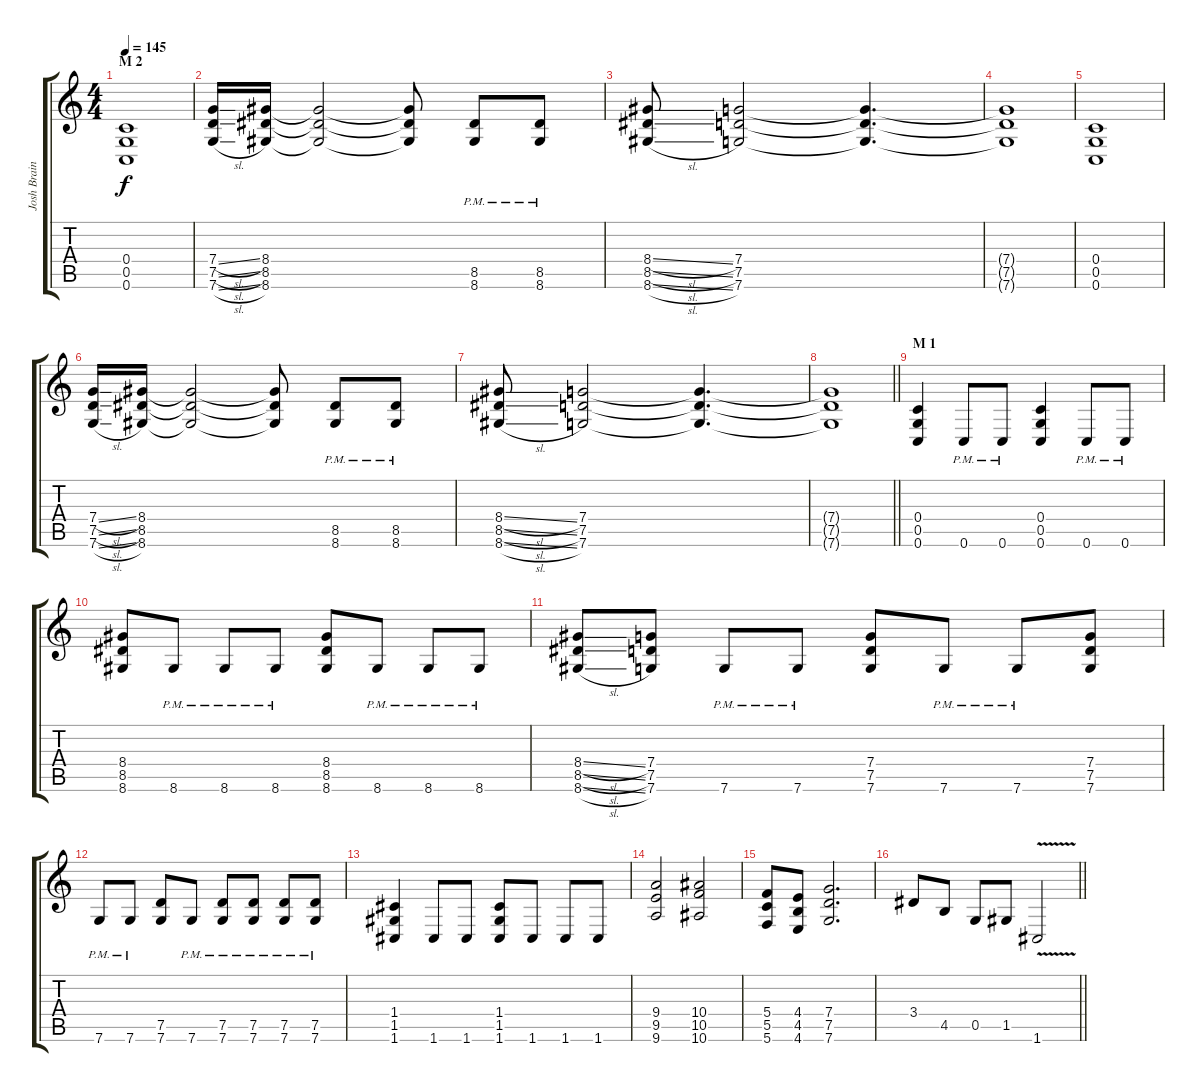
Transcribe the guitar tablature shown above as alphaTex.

\track ("Josh Brainard" "Josh Brain") {instrument distortionguitar}
\staff {score tabs}
\tuning (D4 A3 F3 C3 G2 C2) {hide}
\ts (4 4)
\section ("" "M 2")
\tempo 145
\clef g2
\ks c
(0.4 0.5 0.6).1{dy f volume 13 instrument distortionguitar} |
(7.4{sl} 7.5{sl} 7.6{sl}).16 (8.4 8.5 8.6).16 (8.4{t} 8.5{t} 8.6{t}).2 (8.4{t} 8.5{t} 8.6{t}).8 (8.5{pm} 8.6{pm}).8 (8.5{pm} 8.6{pm}).8 |
(8.4{sl} 8.5{sl} 8.6{sl}).8 (7.4 7.5 7.6).2 (7.4{t} 7.5{t} 7.6{t}).4{d} |
(7.4{t} 7.5{t} 7.6{t}).1 |
(0.4 0.5 0.6).1 |
(7.4{sl} 7.5{sl} 7.6{sl}).16 (8.4 8.5 8.6).16 (8.4{t} 8.5{t} 8.6{t}).2 (8.4{t} 8.5{t} 8.6{t}).8 (8.5{pm} 8.6{pm}).8 (8.5{pm} 8.6{pm}).8 |
(8.4{sl} 8.5{sl} 8.6{sl}).8 (7.4 7.5 7.6).2 (7.4{t} 7.5{t} 7.6{t}).4{d} |
\barLineRight lightlight
(7.4{t} 7.5{t} 7.6{t}).1 |
\section ("" "M 1")
(0.4 0.5 0.6).4 0.6{pm}.8 0.6{pm}.8 (0.4 0.5 0.6).4 0.6{pm}.8 0.6{pm}.8 |
(8.4 8.5 8.6).8 8.6{pm}.8 8.6{pm}.8 8.6{pm}.8 (8.4 8.5 8.6).8 8.6{pm}.8 8.6{pm}.8 8.6{pm}.8 |
(8.4{sl} 8.5{sl} 8.6{sl}).8 (7.4 7.5 7.6).8 7.6{pm}.8 7.6{pm}.8 (7.4 7.5 7.6).8 7.6{pm}.8 7.6{pm}.8 (7.4 7.5 7.6).8 |
7.6{pm}.8 7.6{pm}.8 (7.5 7.6).8 7.6{pm}.8 (7.5{pm} 7.6{pm}).8 (7.5{pm} 7.6{pm}).8 (7.5{pm} 7.6{pm}).8 (7.5{pm} 7.6{pm}).8 |
(1.4 1.5 1.6).4 1.6.8 1.6.8 (1.4 1.5 1.6).8 1.6.8 1.6.8 1.6.8 |
(9.4 9.5 9.6).2 (10.4 10.5 10.6).2 |
(5.4 5.5 5.6).8 (4.4 4.5 4.6).8 (7.4 7.5 7.6).2{d} |
\barLineRight lightlight
3.4.8 4.5.8 0.5.8 1.5.8 1.6{v}.2
